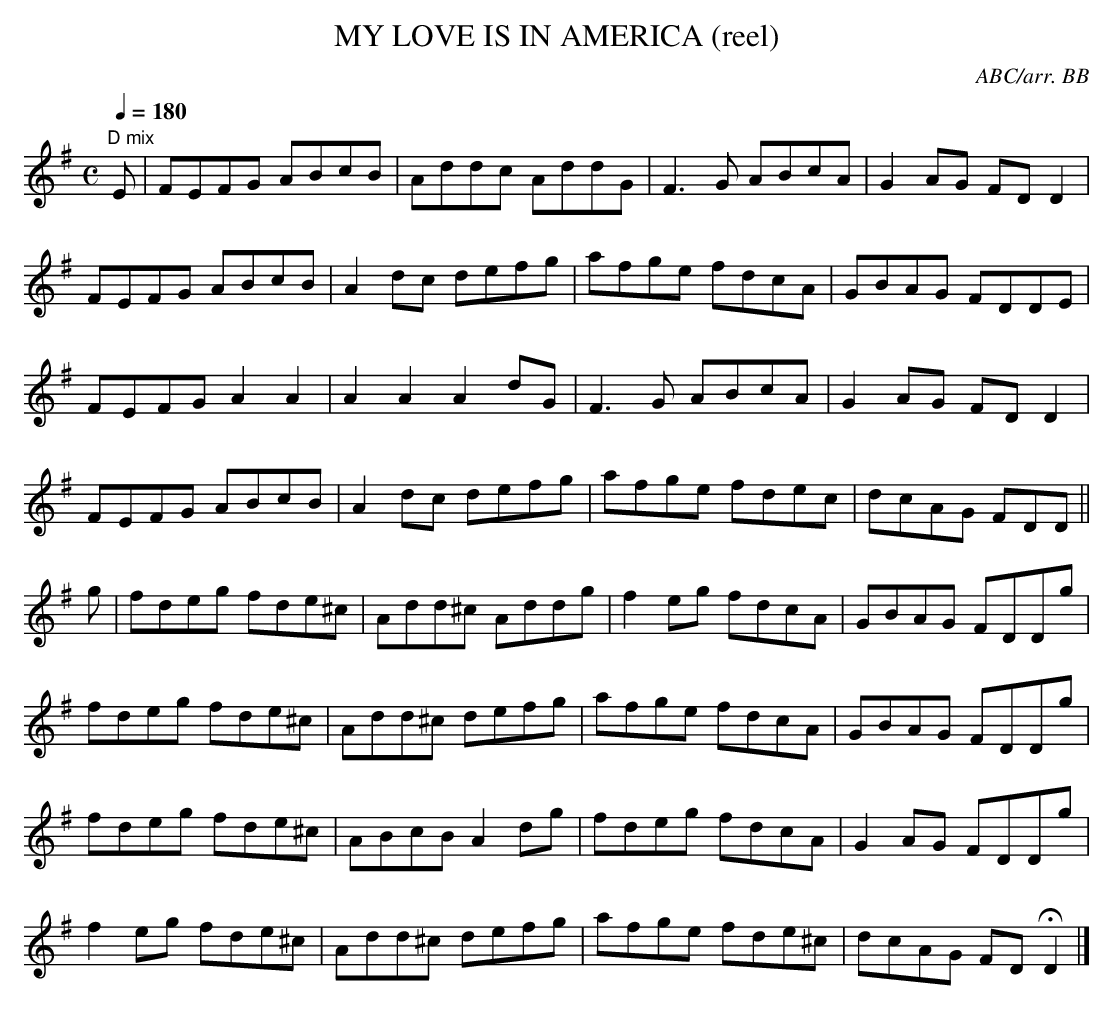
X:1
T:MY LOVE IS IN AMERICA (reel)
C:ABC/arr. BB
M:C
L:1/8
Q:1/4=180
K:G
"D mix"
E|FEFG ABcB|Addc AddG|F3G ABcA|G2AG FDD2|
FEFG ABcB|A2dc defg|afge fdcA|GBAG FDDE|
FEFG A2A2|A2A2 A2dG|F3G ABcA|G2AG FDD2|
FEFG ABcB|A2dc defg|afge fdec|dcAG FDD||
g|fdeg fde^c|Add^c Addg|f2eg fdcA|GBAG FDDg|
fdeg fde^c|Add^c defg|afge fdcA|GBAG FDDg|
fdeg fde^c|ABcB A2dg|fdeg fdcA|G2AG FDDg|
f2eg fde^c|Add^c defg|afge fde^c|dcAG FDHD2|]
